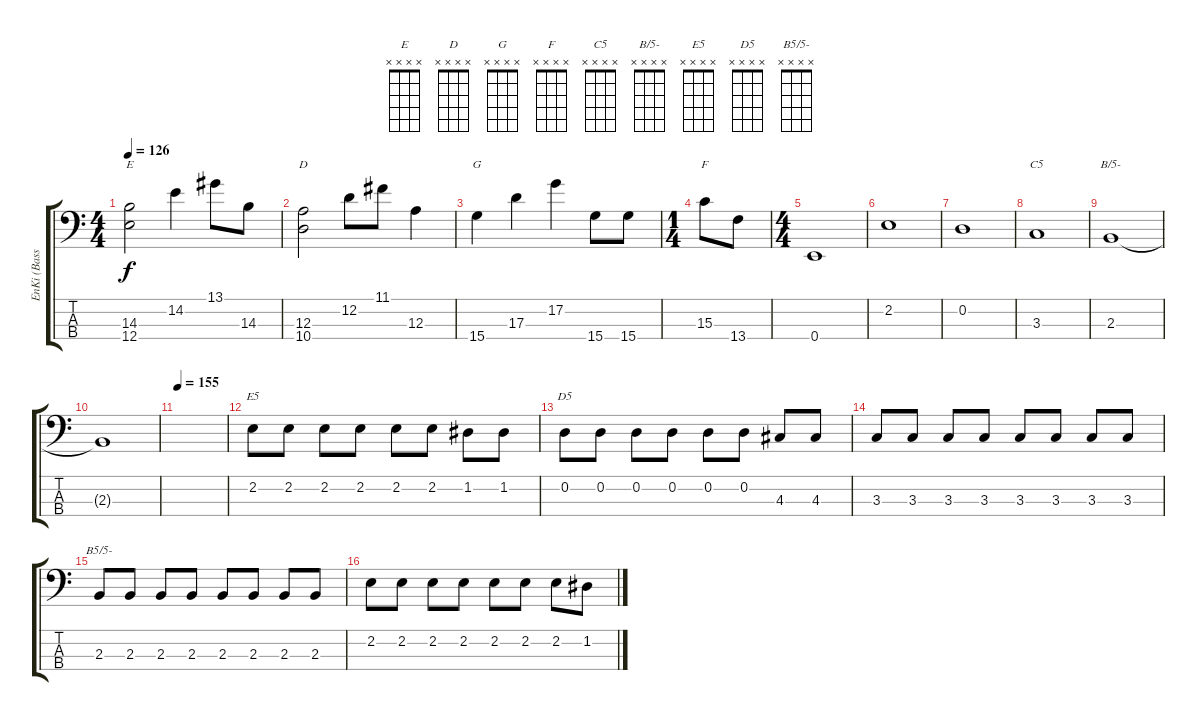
\track ("EnKi (Bass)" "EnKi (Bass") {instrument electricbassfinger}
\staff {score tabs}
\tuning (G2 D2 A1 E1) {hide}
\chord ("E" x x x x) {firstfret 0}
\chord ("D" x x x x) {firstfret 0}
\chord ("G" x x x x) {firstfret 0}
\chord ("F" x x x x) {firstfret 0}
\chord ("C5" x x x x) {firstfret 0}
\chord ("B/5-" x x x x) {firstfret 0}
\chord ("E5" x x x x) {firstfret 0}
\chord ("D5" x x x x) {firstfret 0}
\chord ("B5/5-" x x x x) {firstfret 0}
\ts (4 4)
\tempo 126
\clef f4
\ks c
(14.3 12.4).2{ch "E" dy f} 14.2.4 13.1.8 14.3.8 |
(12.3 10.4).2{ch "D"} 12.2.8 11.1.8 12.3.4 |
15.4.4{ch "G"} 17.3.4 17.2.4 15.4.8 15.4.8 |
\ts (1 4)
15.3.8{ch "F"} 13.4.8 |
\ts (4 4)
0.4.1 |
2.2.1 |
0.2.1 |
3.3.1{ch "C5"} |
2.3.1{ch "B/5-"} |
2.3{t}.1 |
\tempo 155
|
2.2.8{ch "E5" volume 14} 2.2.8 2.2.8 2.2.8 2.2.8 2.2.8 1.2.8 1.2.8 |
0.2.8{ch "D5"} 0.2.8 0.2.8 0.2.8 0.2.8 0.2.8 4.3.8 4.3.8 |
3.3.8 3.3.8 3.3.8 3.3.8 3.3.8 3.3.8 3.3.8 3.3.8 |
2.3.8{ch "B5/5-"} 2.3.8 2.3.8 2.3.8 2.3.8 2.3.8 2.3.8 2.3.8 |
2.2.8 2.2.8 2.2.8 2.2.8 2.2.8 2.2.8 2.2.8 1.2.8
